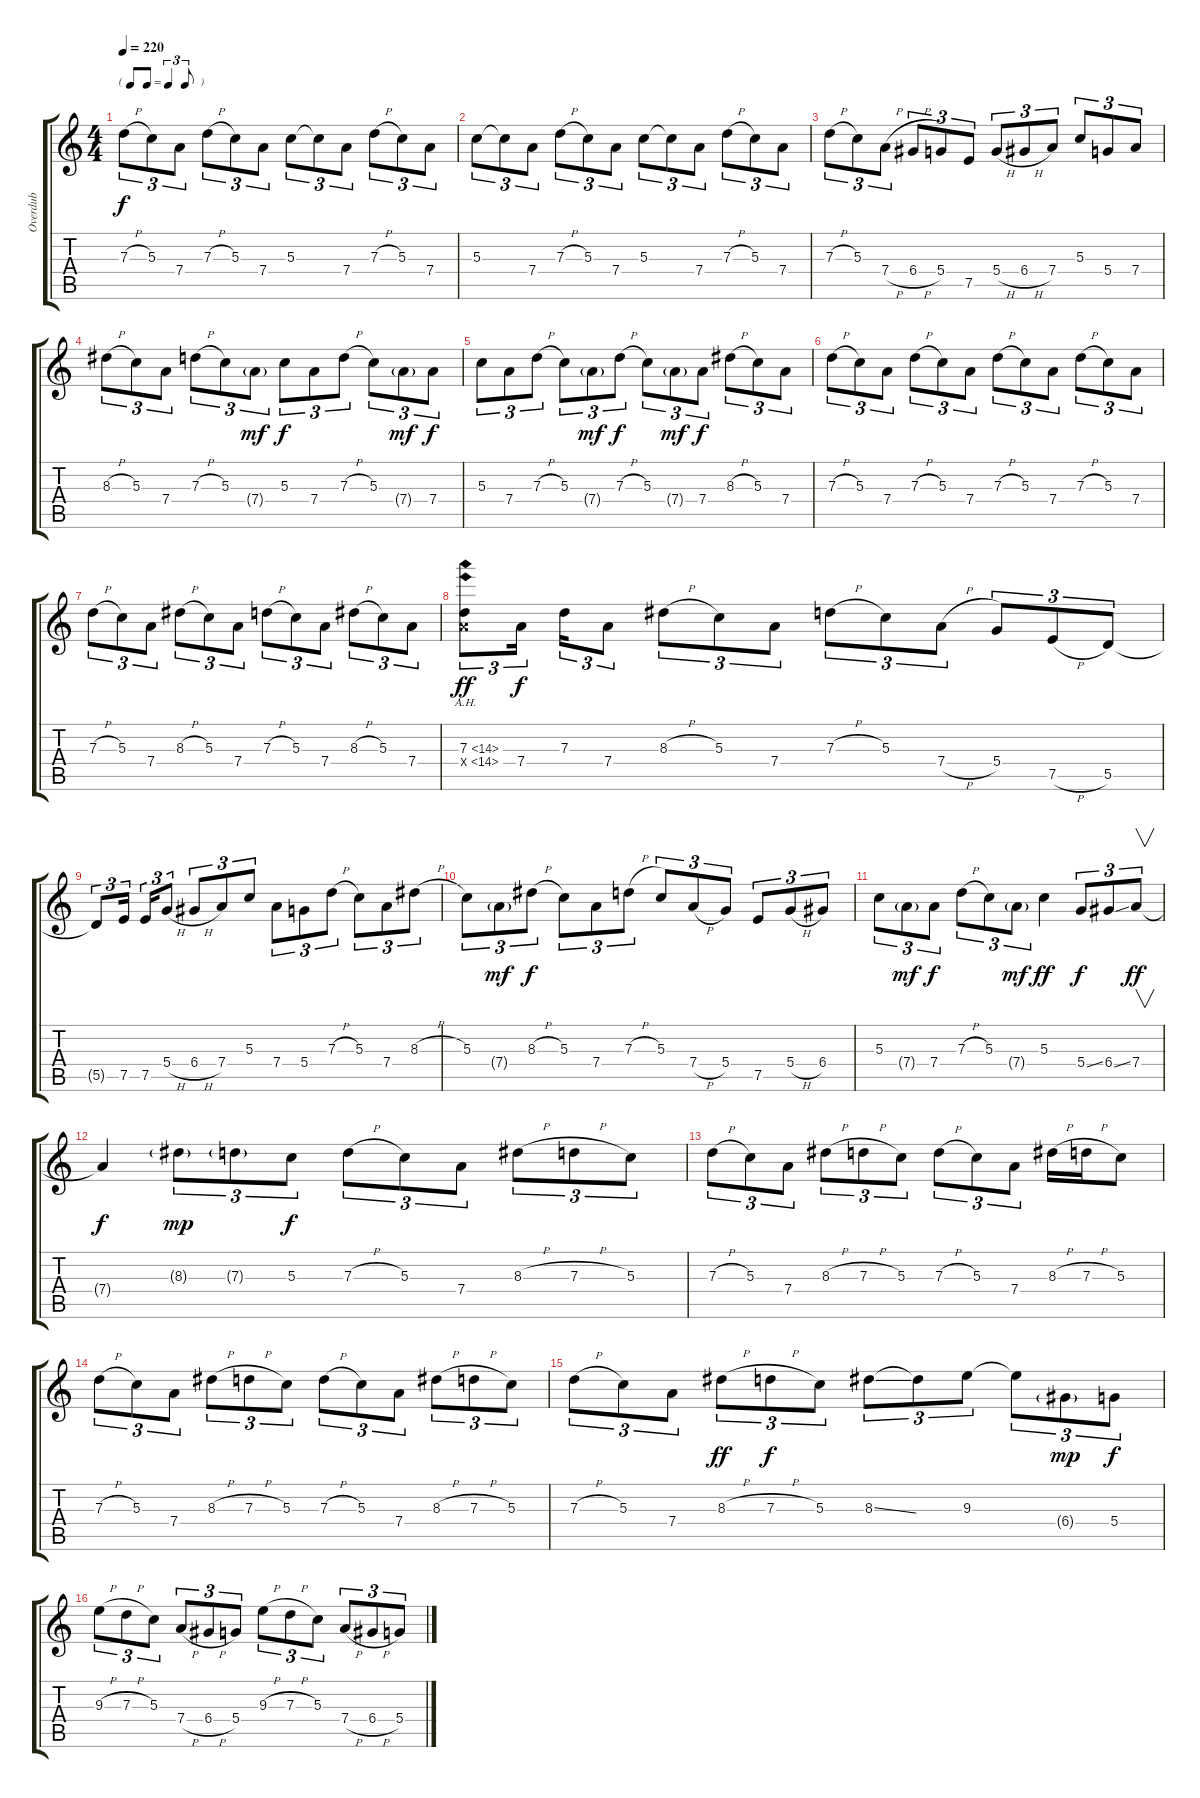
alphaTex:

\track ("Overdub" "Overdub") {instrument fretlessbass}
\staff {score tabs}
\tuning (E4 B3 G3 D3 A2 E2) {hide}
\ts (4 4)
\tf triplet8th
\tempo 220
\clef g2
\ks c
7.3{h}.8{tu (3 2) dy f} 5.3.8{tu (3 2)} 7.4.8{tu (3 2)} 7.3{h}.8{tu (3 2)} 5.3.8{tu (3 2)} 7.4.8{tu (3 2)} 5.3.8{tu (3 2)} 5.3{t}.8{tu (3 2)} 7.4.8{tu (3 2)} 7.3{h}.8{tu (3 2)} 5.3.8{tu (3 2)} 7.4.8{tu (3 2)} |
5.3.8{tu (3 2)} 5.3{t}.8{tu (3 2)} 7.4.8{tu (3 2)} 7.3{h}.8{tu (3 2)} 5.3.8{tu (3 2)} 7.4.8{tu (3 2)} 5.3.8{tu (3 2)} 5.3{t}.8{tu (3 2)} 7.4.8{tu (3 2)} 7.3{h}.8{tu (3 2)} 5.3.8{tu (3 2)} 7.4.8{tu (3 2)} |
7.3{h}.8{tu (3 2)} 5.3.8{tu (3 2)} 7.4{h}.8{tu (3 2)} 6.4{h}.8{tu (3 2)} 5.4.8{tu (3 2)} 7.5.8{tu (3 2)} 5.4{h}.8{tu (3 2)} 6.4{h}.8{tu (3 2)} 7.4.8{tu (3 2)} 5.3.8{tu (3 2)} 5.4.8{tu (3 2)} 7.4.8{tu (3 2)} |
8.3{h}.8{tu (3 2)} 5.3.8{tu (3 2)} 7.4.8{tu (3 2)} 7.3{h}.8{tu (3 2)} 5.3.8{tu (3 2)} 7.4{g}.8{tu (3 2) dy mf} 5.3.8{tu (3 2) dy f} 7.4.8{tu (3 2)} 7.3{h}.8{tu (3 2)} 5.3.8{tu (3 2)} 7.4{g}.8{tu (3 2) dy mf} 7.4.8{tu (3 2) dy f} |
5.3.8{tu (3 2)} 7.4.8{tu (3 2)} 7.3{h}.8{tu (3 2)} 5.3.8{tu (3 2)} 7.4{g}.8{tu (3 2) dy mf} 7.3{h}.8{tu (3 2) dy f} 5.3.8{tu (3 2)} 7.4{g}.8{tu (3 2) dy mf} 7.4.8{tu (3 2) dy f} 8.3{h}.8{tu (3 2)} 5.3.8{tu (3 2)} 7.4.8{tu (3 2)} |
7.3{h}.8{tu (3 2)} 5.3.8{tu (3 2)} 7.4.8{tu (3 2)} 7.3{h}.8{tu (3 2)} 5.3.8{tu (3 2)} 7.4.8{tu (3 2)} 7.3{h}.8{tu (3 2)} 5.3.8{tu (3 2)} 7.4.8{tu (3 2)} 7.3{h}.8{tu (3 2)} 5.3.8{tu (3 2)} 7.4.8{tu (3 2)} |
7.3{h}.8{tu (3 2)} 5.3.8{tu (3 2)} 7.4.8{tu (3 2)} 8.3{h}.8{tu (3 2)} 5.3.8{tu (3 2)} 7.4.8{tu (3 2)} 7.3{h}.8{tu (3 2)} 5.3.8{tu (3 2)} 7.4.8{tu (3 2)} 8.3{h}.8{tu (3 2)} 5.3.8{tu (3 2)} 7.4.8{tu (3 2)} |
(7.3{ah 7} 7.4{ah 7 x}).8{tu (3 2) dy ff} 7.4.16{tu (3 2) dy f} 7.3.16{tu (3 2)} 7.4.8{tu (3 2)} 8.3{h}.8{tu (3 2)} 5.3.8{tu (3 2)} 7.4.8{tu (3 2)} 7.3{h}.8{tu (3 2)} 5.3.8{tu (3 2)} 7.4{h}.8{tu (3 2)} 5.4.8{tu (3 2)} 7.5{h}.8{tu (3 2)} 5.5.8{tu (3 2)} |
5.5{t}.8{tu (3 2)} 7.5.16{tu (3 2)} 7.5.16{tu (3 2)} 5.4{h}.8{tu (3 2)} 6.4{h}.8{tu (3 2)} 7.4.8{tu (3 2)} 5.3.8{tu (3 2)} 7.4.8{tu (3 2)} 5.4.8{tu (3 2)} 7.3{h}.8{tu (3 2)} 5.3.8{tu (3 2)} 7.4.8{tu (3 2)} 8.3{h}.8{tu (3 2)} |
5.3.8{tu (3 2)} 7.4{g}.8{tu (3 2) dy mf} 8.3{h}.8{tu (3 2) dy f} 5.3.8{tu (3 2)} 7.4.8{tu (3 2)} 7.3{h}.8{tu (3 2)} 5.3.8{tu (3 2)} 7.4{h}.8{tu (3 2)} 5.4.8{tu (3 2)} 7.5.8{tu (3 2)} 5.4{h}.8{tu (3 2)} 6.4.8{tu (3 2)} |
5.3.8{tu (3 2)} 7.4{g}.8{tu (3 2) dy mf} 7.4.8{tu (3 2) dy f} 7.3{h}.8{tu (3 2)} 5.3.8{tu (3 2)} 7.4{g}.8{tu (3 2) dy mf} 5.3.4{dy ff} 5.4{ss}.8{tu (3 2) dy f} 6.4{ss}.8{tu (3 2)} 7.4.8{v tu (3 2) dy ff} |
7.4{t}.4{dy f} 8.3{g}.8{tu (3 2) dy mp} 7.3{g}.8{tu (3 2)} 5.3.8{tu (3 2) dy f} 7.3{h}.8{tu (3 2)} 5.3.8{tu (3 2)} 7.4.8{tu (3 2)} 8.3{h}.8{tu (3 2)} 7.3{h}.8{tu (3 2)} 5.3.8{tu (3 2)} |
7.3{h}.8{tu (3 2)} 5.3.8{tu (3 2)} 7.4.8{tu (3 2)} 8.3{h}.8{tu (3 2)} 7.3{h}.8{tu (3 2)} 5.3.8{tu (3 2)} 7.3{h}.8{tu (3 2)} 5.3.8{tu (3 2)} 7.4.8{tu (3 2)} 8.3{h}.16 7.3{h}.16 5.3.8 |
7.3{h}.8{tu (3 2)} 5.3.8{tu (3 2)} 7.4.8{tu (3 2)} 8.3{h}.8{tu (3 2)} 7.3{h}.8{tu (3 2)} 5.3.8{tu (3 2)} 7.3{h}.8{tu (3 2)} 5.3.8{tu (3 2)} 7.4.8{tu (3 2)} 8.3{h}.8{tu (3 2)} 7.3{h}.8{tu (3 2)} 5.3.8{tu (3 2)} |
7.3{h}.8{tu (3 2)} 5.3.8{tu (3 2)} 7.4.8{tu (3 2)} 8.3{h}.8{tu (3 2) dy ff} 7.3{h}.8{tu (3 2) dy f} 5.3.8{tu (3 2)} 8.3{ss}.8{tu (3 2)} 8.3{t}.8{tu (3 2)} 9.3.8{tu (3 2)} 9.3{t}.8{tu (3 2)} 6.4{g}.8{tu (3 2) dy mp} 5.4.8{tu (3 2) dy f} |
9.3{h}.8{tu (3 2)} 7.3{h}.8{tu (3 2)} 5.3.8{tu (3 2)} 7.4{h}.8{tu (3 2)} 6.4{h}.8{tu (3 2)} 5.4.8{tu (3 2)} 9.3{h}.8{tu (3 2)} 7.3{h}.8{tu (3 2)} 5.3.8{tu (3 2)} 7.4{h}.8{tu (3 2)} 6.4{h}.8{tu (3 2)} 5.4.8{tu (3 2)}
